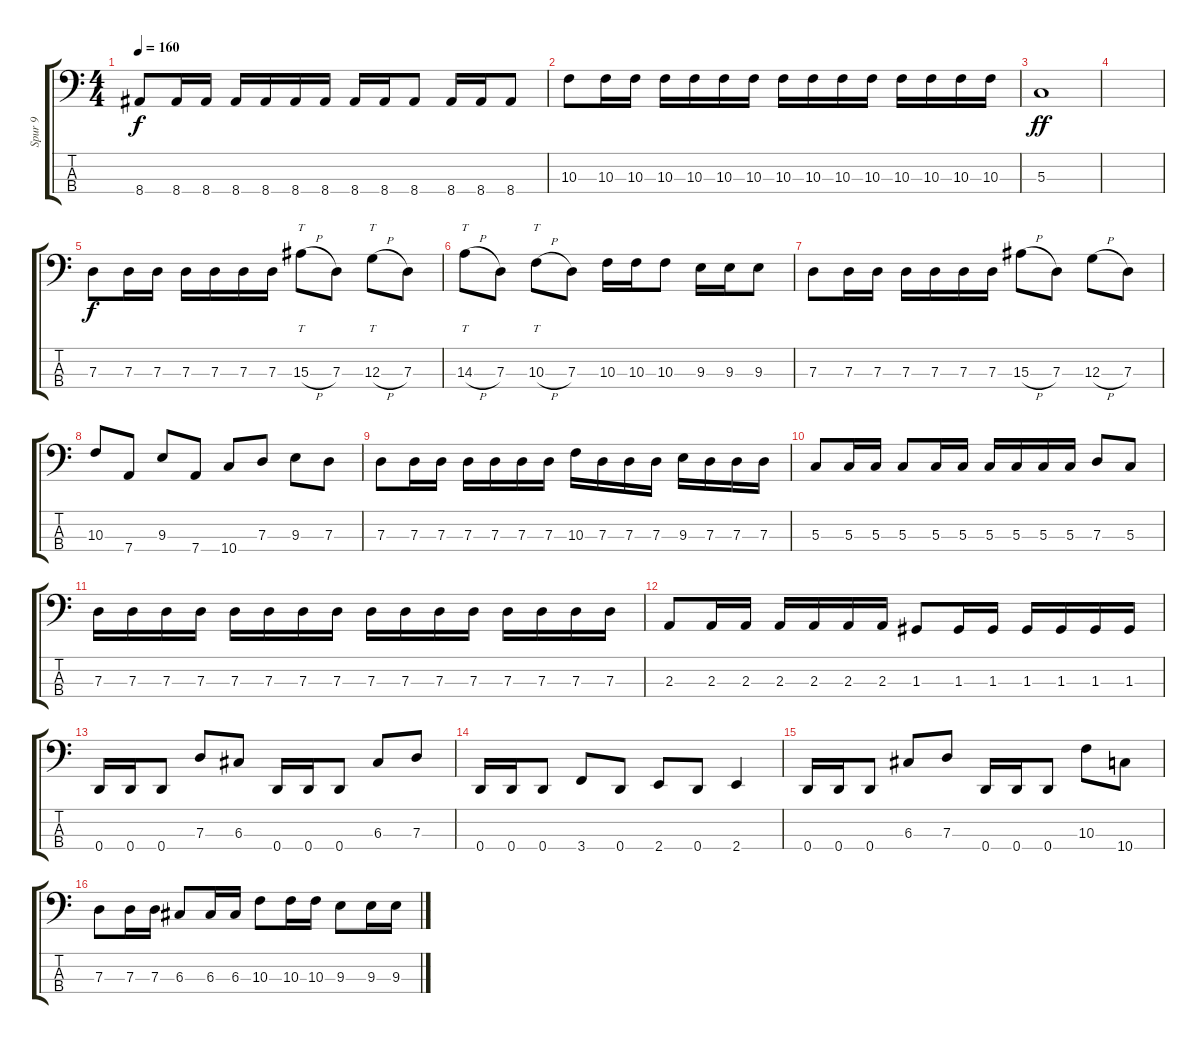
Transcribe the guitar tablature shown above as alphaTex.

\track ("Spur 9" "Spur 9") {instrument electricbasspick}
\staff {score tabs}
\tuning (F2 C2 G1 D1) {hide}
\ts (4 4)
\tempo 160
\clef f4
\ks c
8.4.8{dy f} 8.4.16 8.4.16 8.4.16 8.4.16 8.4.16 8.4.16 8.4.16 8.4.16 8.4.8 8.4.16 8.4.16 8.4.8 |
10.3.8 10.3.16 10.3.16 10.3.16 10.3.16 10.3.16 10.3.16 10.3.16 10.3.16 10.3.16 10.3.16 10.3.16 10.3.16 10.3.16 10.3.16 |
5.3.1{dy ff} |
|
7.3.8{dy f} 7.3.16 7.3.16 7.3.16 7.3.16 7.3.16 7.3.16 15.3{h}.8{tt} 7.3.8 12.3{h}.8{tt} 7.3.8 |
14.3{h}.8{tt} 7.3.8 10.3{h}.8{tt} 7.3.8 10.3.16 10.3.16 10.3.8 9.3.16 9.3.16 9.3.8 |
7.3.8 7.3.16 7.3.16 7.3.16 7.3.16 7.3.16 7.3.16 15.3{h}.8 7.3.8 12.3{h}.8 7.3.8 |
10.3.8 7.4.8 9.3.8 7.4.8 10.4.8 7.3.8 9.3.8 7.3.8 |
7.3.8 7.3.16 7.3.16 7.3.16 7.3.16 7.3.16 7.3.16 10.3.16 7.3.16 7.3.16 7.3.16 9.3.16 7.3.16 7.3.16 7.3.16 |
5.3.8 5.3.16 5.3.16 5.3.8 5.3.16 5.3.16 5.3.16 5.3.16 5.3.16 5.3.16 7.3.8 5.3.8 |
7.3.16 7.3.16 7.3.16 7.3.16 7.3.16 7.3.16 7.3.16 7.3.16 7.3.16 7.3.16 7.3.16 7.3.16 7.3.16 7.3.16 7.3.16 7.3.16 |
2.3.8 2.3.16 2.3.16 2.3.16 2.3.16 2.3.16 2.3.16 1.3.8 1.3.16 1.3.16 1.3.16 1.3.16 1.3.16 1.3.16 |
0.4.16 0.4.16 0.4.8 7.3.8 6.3.8 0.4.16 0.4.16 0.4.8 6.3.8 7.3.8 |
0.4.16 0.4.16 0.4.8 3.4.8 0.4.8 2.4.8 0.4.8 2.4.4 |
0.4.16 0.4.16 0.4.8 6.3.8 7.3.8 0.4.16 0.4.16 0.4.8 10.3.8 10.4.8 |
7.3.8 7.3.16 7.3.16 6.3.8 6.3.16 6.3.16 10.3.8 10.3.16 10.3.16 9.3.8 9.3.16 9.3.16
